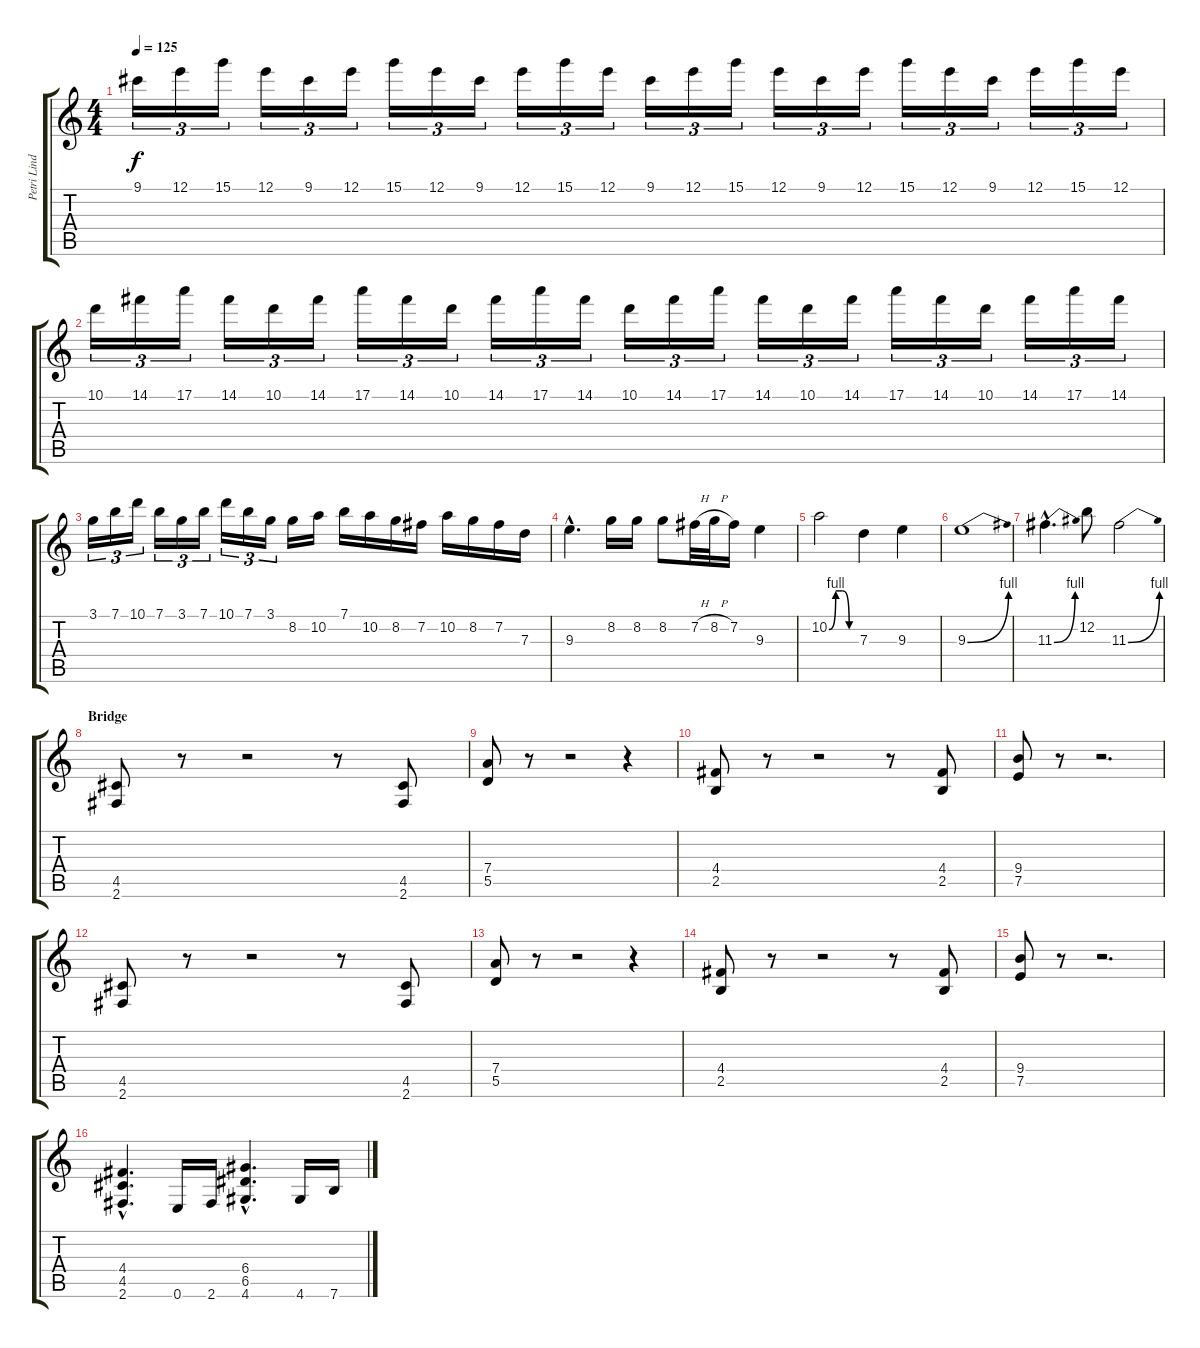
\track ("Petri Lindroos" "Petri Lind") {instrument distortionguitar}
\staff {score tabs}
\tuning (E4 B3 G3 D3 A2 E2) {hide}
\ts (4 4)
\tempo 125
\clef g2
\ks c
9.1.16{tu (3 2) dy f} 12.1.16{tu (3 2)} 15.1.16{tu (3 2)} 12.1.16{tu (3 2)} 9.1.16{tu (3 2)} 12.1.16{tu (3 2)} 15.1.16{tu (3 2)} 12.1.16{tu (3 2)} 9.1.16{tu (3 2)} 12.1.16{tu (3 2)} 15.1.16{tu (3 2)} 12.1.16{tu (3 2)} 9.1.16{tu (3 2)} 12.1.16{tu (3 2)} 15.1.16{tu (3 2)} 12.1.16{tu (3 2)} 9.1.16{tu (3 2)} 12.1.16{tu (3 2)} 15.1.16{tu (3 2)} 12.1.16{tu (3 2)} 9.1.16{tu (3 2)} 12.1.16{tu (3 2)} 15.1.16{tu (3 2)} 12.1.16{tu (3 2)} |
10.1.16{tu (3 2)} 14.1.16{tu (3 2)} 17.1.16{tu (3 2)} 14.1.16{tu (3 2)} 10.1.16{tu (3 2)} 14.1.16{tu (3 2)} 17.1.16{tu (3 2)} 14.1.16{tu (3 2)} 10.1.16{tu (3 2)} 14.1.16{tu (3 2)} 17.1.16{tu (3 2)} 14.1.16{tu (3 2)} 10.1.16{tu (3 2)} 14.1.16{tu (3 2)} 17.1.16{tu (3 2)} 14.1.16{tu (3 2)} 10.1.16{tu (3 2)} 14.1.16{tu (3 2)} 17.1.16{tu (3 2)} 14.1.16{tu (3 2)} 10.1.16{tu (3 2)} 14.1.16{tu (3 2)} 17.1.16{tu (3 2)} 14.1.16{tu (3 2)} |
3.1.16{tu (3 2)} 7.1.16{tu (3 2)} 10.1.16{tu (3 2)} 7.1.16{tu (3 2)} 3.1.16{tu (3 2)} 7.1.16{tu (3 2)} 10.1.16{tu (3 2)} 7.1.16{tu (3 2)} 3.1.16{tu (3 2)} 8.2.16 10.2.16 7.1.16 10.2.16 8.2.16 7.2.16 10.2.16 8.2.16 7.2.16 7.3.16 |
9.3{hac}.4{d} 8.2.16 8.2.16 8.2.8 7.2{h}.32 8.2{h}.32 7.2.16 9.3.4 |
10.2{be (custom 0 0 15 4 30 4 45 0 60 0)}.2 7.3.4 9.3.4 |
9.3{be (bend 0 0 60 4)}.1 |
11.3{be (bend 0 0 60 4) hac}.4{d} 12.2.8 11.3{be (bend 0 0 60 4)}.2 |
\section ("" "Bridge")
(4.5 2.6).8 r.8 r.2 r.8 (4.5 2.6).8 |
(7.4 5.5).8 r.8 r.2 r.4 |
(4.4 2.5).8 r.8 r.2 r.8 (4.4 2.5).8 |
(9.4 7.5).8 r.8 r.2{d} |
(4.5 2.6).8 r.8 r.2 r.8 (4.5 2.6).8 |
(7.4 5.5).8 r.8 r.2 r.4 |
(4.4 2.5).8 r.8 r.2 r.8 (4.4 2.5).8 |
(9.4 7.5).8 r.8 r.2{d} |
(4.4{hac} 4.5{hac} 2.6{hac}).4{d} 0.6.16 2.6.16 (6.4{hac} 6.5{hac} 4.6{hac}).4{d} 4.6.16 7.6.16
